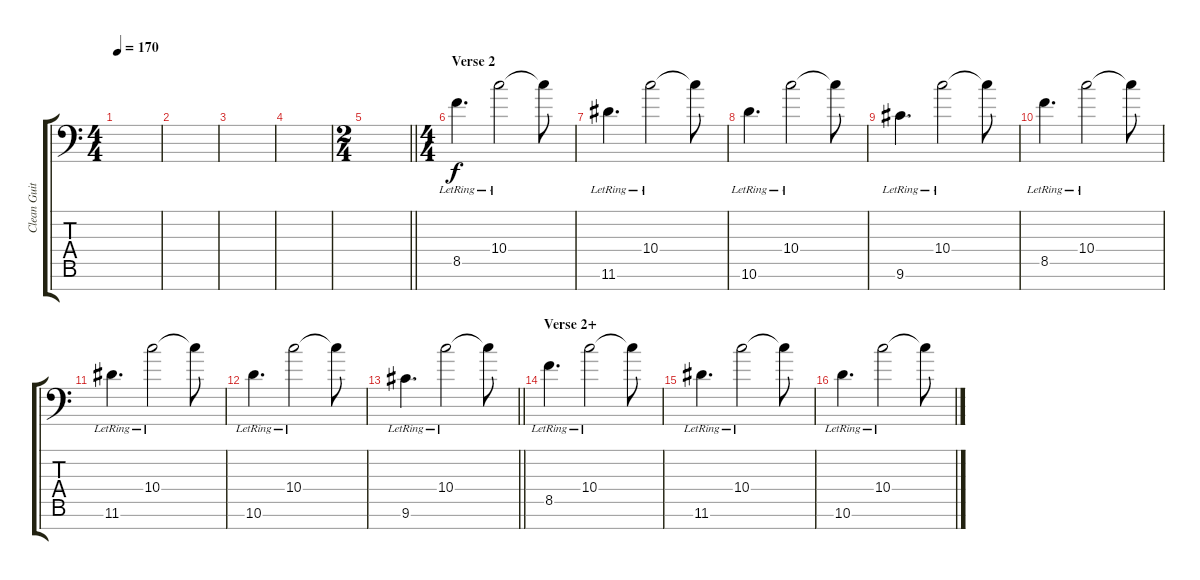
\track ("Clean Guitar" "Clean Guit") {instrument acousticguitarsteel}
\staff {score tabs}
\tuning (E4 B3 G3 D3 A2 E2 A1) {hide}
\ts (4 4)
\tempo 170
\clef f4
\ks c
|
|
|
|
\ts (2 4)
\barLineRight lightlight
|
\ts (4 4)
\section ("" "Verse 2")
8.5{lr}.4{d} 10.4{lr}.2 10.4{t}.8 |
11.6{lr}.4{d} 10.4{lr}.2 10.4{t}.8 |
10.6{lr}.4{d} 10.4{lr}.2 10.4{t}.8 |
9.6{lr}.4{d} 10.4{lr}.2 10.4{t}.8 |
8.5{lr}.4{d} 10.4{lr}.2 10.4{t}.8 |
11.6{lr}.4{d} 10.4{lr}.2 10.4{t}.8 |
10.6{lr}.4{d} 10.4{lr}.2 10.4{t}.8 |
\barLineRight lightlight
9.6{lr}.4{d} 10.4{lr}.2 10.4{t}.8 |
\section ("" "Verse 2+")
8.5{lr}.4{d} 10.4{lr}.2 10.4{t}.8 |
11.6{lr}.4{d} 10.4{lr}.2 10.4{t}.8 |
10.6{lr}.4{d} 10.4{lr}.2 10.4{t}.8
